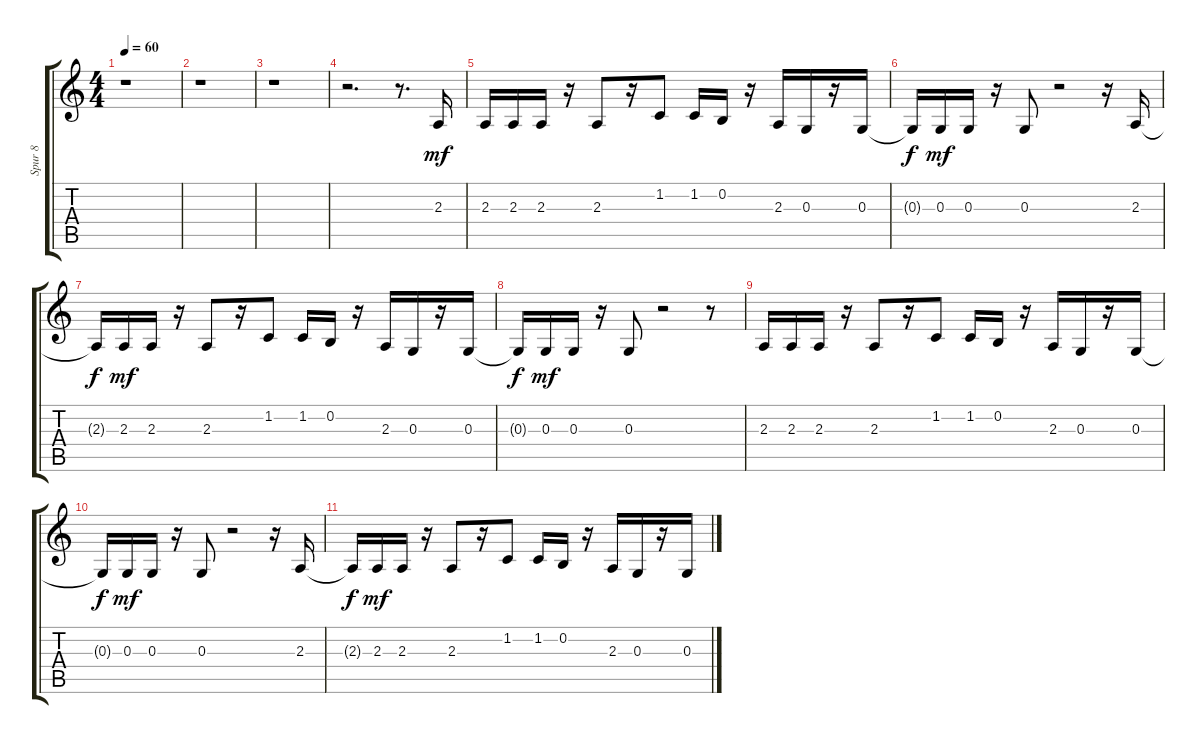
\track ("Spur 8" "Spur 8") {instrument acousticgrandpiano}
\staff {score tabs}
\tuning (E4 B3 G3 D3 A2 E2) {hide}
\ts (4 4)
\tempo 60
\clef g2
\ks c
r.1{dy mf} |
r.1 |
r.1 |
r.2{d} r.8{d} 2.3.16 |
2.3.16 2.3.16 2.3.16 r.16 2.3.8 r.16 1.2.8 1.2.16 0.2.16 r.16 2.3.16 0.3.16 r.16 0.3.16 |
0.3{t}.16{dy f} 0.3.16{dy mf} 0.3.16 r.16 0.3.8 r.2 r.16 2.3.16 |
2.3{t}.16{dy f} 2.3.16{dy mf} 2.3.16 r.16 2.3.8 r.16 1.2.8 1.2.16 0.2.16 r.16 2.3.16 0.3.16 r.16 0.3.16 |
0.3{t}.16{dy f} 0.3.16{dy mf} 0.3.16 r.16 0.3.8 r.2 r.8 |
2.3.16 2.3.16 2.3.16 r.16 2.3.8 r.16 1.2.8 1.2.16 0.2.16 r.16 2.3.16 0.3.16 r.16 0.3.16 |
0.3{t}.16{dy f} 0.3.16{dy mf} 0.3.16 r.16 0.3.8 r.2 r.16 2.3.16 |
2.3{t}.16{dy f} 2.3.16{dy mf} 2.3.16 r.16 2.3.8 r.16 1.2.8 1.2.16 0.2.16 r.16 2.3.16 0.3.16 r.16 0.3.16
